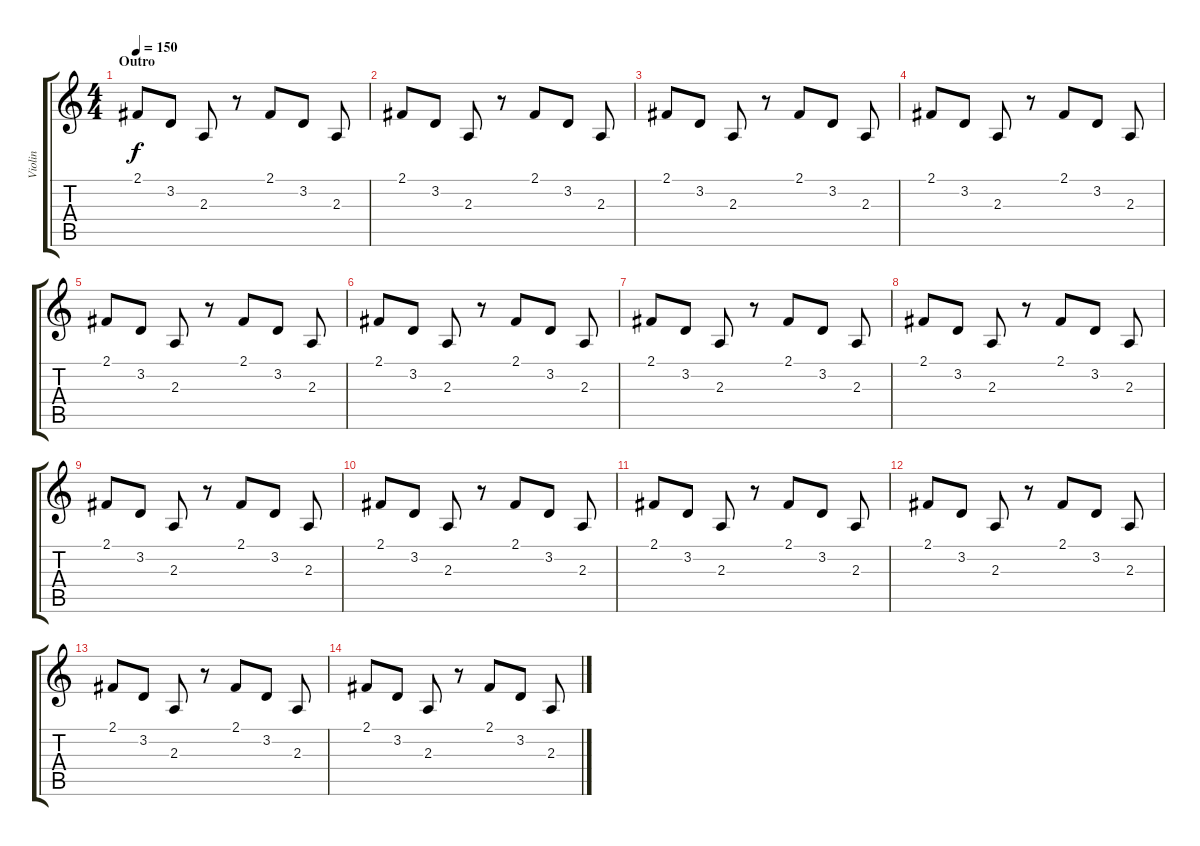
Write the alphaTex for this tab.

\track ("Violin" "Violin") {instrument violin}
\staff {score tabs}
\tuning (E4 B3 G3 D3 A2 E2) {hide}
\ts (4 4)
\section ("" "Outro")
\tempo 150
\clef g2
\ks c
2.1.8{dy f} 3.2.8 2.3.8 r.8 2.1.8 3.2.8 2.3.8 |
2.1.8 3.2.8 2.3.8 r.8 2.1.8 3.2.8 2.3.8 |
2.1.8 3.2.8 2.3.8 r.8 2.1.8 3.2.8 2.3.8 |
2.1.8 3.2.8 2.3.8 r.8 2.1.8 3.2.8 2.3.8 |
2.1.8 3.2.8 2.3.8 r.8 2.1.8 3.2.8 2.3.8 |
2.1.8 3.2.8 2.3.8 r.8 2.1.8 3.2.8 2.3.8 |
2.1.8 3.2.8 2.3.8 r.8 2.1.8 3.2.8 2.3.8 |
2.1.8 3.2.8 2.3.8 r.8 2.1.8 3.2.8 2.3.8 |
2.1.8 3.2.8 2.3.8 r.8 2.1.8 3.2.8 2.3.8 |
2.1.8 3.2.8 2.3.8 r.8 2.1.8 3.2.8 2.3.8 |
2.1.8 3.2.8 2.3.8 r.8 2.1.8 3.2.8 2.3.8 |
2.1.8 3.2.8 2.3.8 r.8 2.1.8 3.2.8 2.3.8 |
2.1.8 3.2.8 2.3.8 r.8 2.1.8 3.2.8 2.3.8 |
2.1.8 3.2.8 2.3.8 r.8 2.1.8 3.2.8 2.3.8
